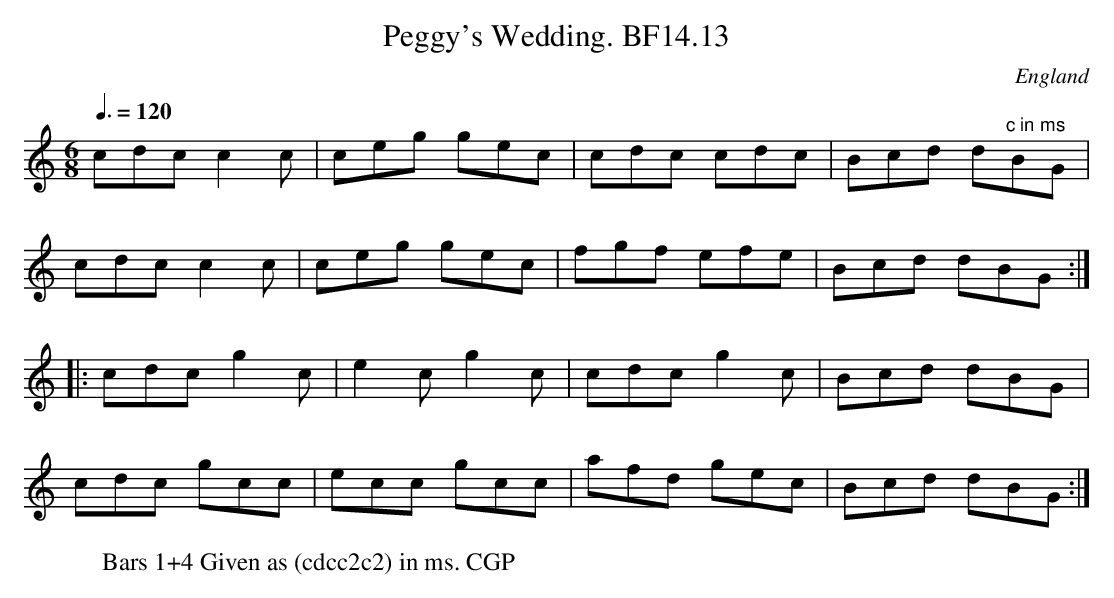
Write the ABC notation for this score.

X:1
T:Peggy's Wedding. BF14.13
M:6/8
L:1/8
Q:3/8=120
O:England
K:C major
cdcc2c|ceg gec|cdc cdc|Bcd d"^c in ms"BG|!
cdcc2c|ceg gec|fgf efe|Bcd dBG:|!
|:cdcg2c|e2cg2c|cdcg2c|Bcd dBG|!
cdc gcc|ecc gcc|afd gec|Bcd dBG:|
W:Bars 1+4 Given as (cdcc2c2) in ms. CGP
